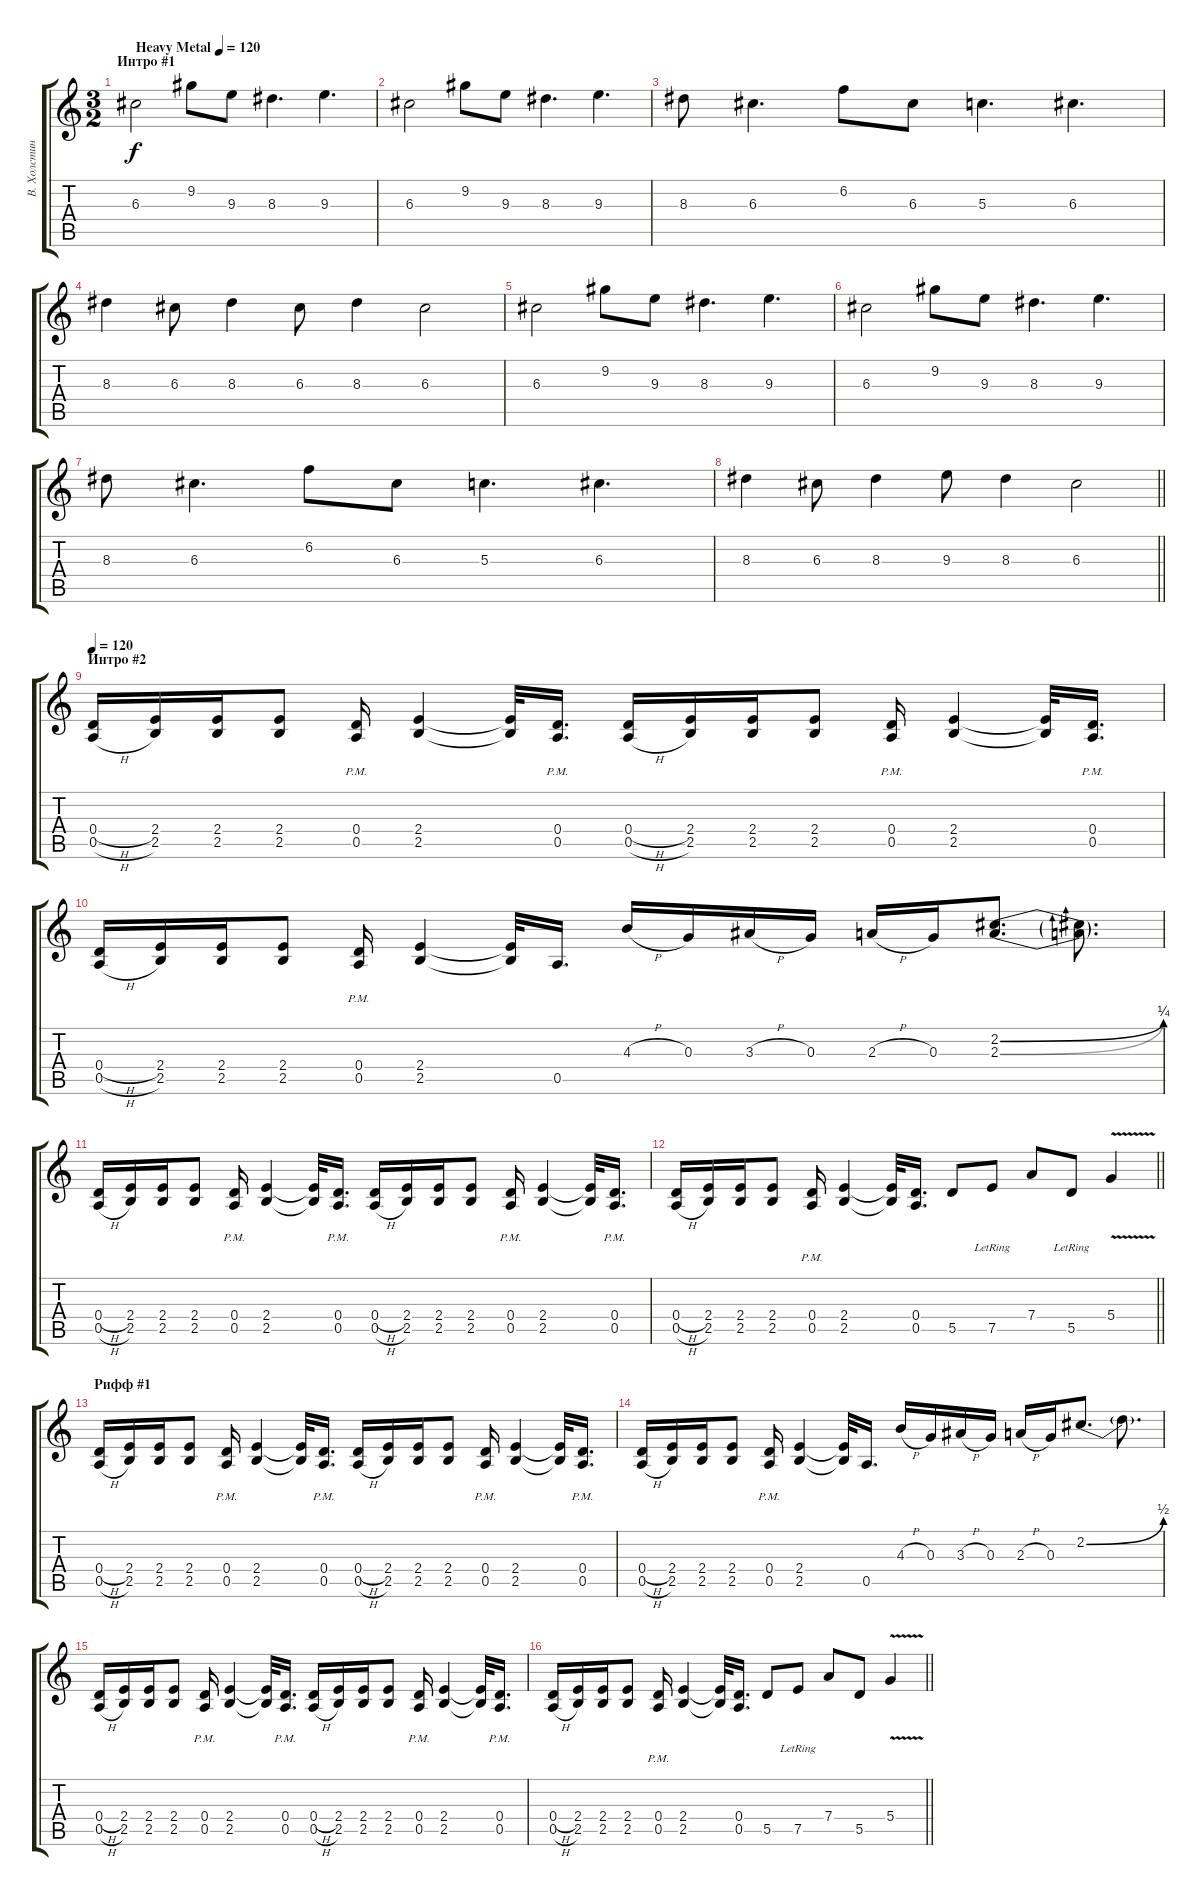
\track ("В. Холстинин" "В. Холстин") {instrument distortionguitar}
\staff {score tabs}
\tuning (E4 B3 G3 D3 A2 E2) {hide}
\ts (3 2)
\section ("" "Интро #1")
\tempo (120 "Heavy Metal")
\tempo 100
\tempo (120 "Heavy Metal")
\clef g2
\ks c
6.3.2{dy f instrument synthstrings1} 9.2.8 9.3.8 8.3.4{d} 9.3.4{d} |
6.3.2 9.2.8 9.3.8 8.3.4{d} 9.3.4{d} |
8.3.8 6.3.4{d} 6.2.8 6.3.8 5.3.4{d} 6.3.4{d} |
8.3.4 6.3.8 8.3.4 6.3.8 8.3.4 6.3.2 |
6.3.2 9.2.8 9.3.8 8.3.4{d} 9.3.4{d} |
6.3.2 9.2.8 9.3.8 8.3.4{d} 9.3.4{d} |
8.3.8 6.3.4{d} 6.2.8 6.3.8 5.3.4{d} 6.3.4{d} |
\barLineRight lightlight
8.3.4 6.3.8 8.3.4 9.3.8 8.3.4 6.3.2 |
\section ("" "Интро #2")
\tempo 120
(0.4{h} 0.5{h}).16{instrument distortionguitar} (2.4 2.5).16 (2.4 2.5).16 (2.4 2.5).8 (0.4{pm} 0.5{pm}).16 (2.4 2.5).4 (2.4{t} 2.5{t}).32 (0.4{pm} 0.5{pm}).16{d} (0.4{h} 0.5{h}).16 (2.4 2.5).16 (2.4 2.5).16 (2.4 2.5).8 (0.4{pm} 0.5{pm}).16 (2.4 2.5).4 (2.4{t} 2.5{t}).32 (0.4{pm} 0.5{pm}).16{d} |
(0.4{h} 0.5{h}).16 (2.4 2.5).16 (2.4 2.5).16 (2.4 2.5).8 (0.4{pm} 0.5{pm}).16 (2.4 2.5).4 (2.4{t} 2.5{t}).32 0.5.16{d} 4.3{h}.16 0.3.16 3.3{h}.16 0.3.16 2.3{h}.16 0.3.16 (2.2{be (bend 0 0 60 1)} 2.3{be (bend 0 0 60 1)}).8{d} (2.2{t} 2.3{t}).8{d} |
(0.4{h} 0.5{h}).16 (2.4 2.5).16 (2.4 2.5).16 (2.4 2.5).8 (0.4{pm} 0.5{pm}).16 (2.4 2.5).4 (2.4{t} 2.5{t}).32 (0.4{pm} 0.5{pm}).16{d} (0.4{h} 0.5{h}).16 (2.4 2.5).16 (2.4 2.5).16 (2.4 2.5).8 (0.4{pm} 0.5{pm}).16 (2.4 2.5).4 (2.4{t} 2.5{t}).32 (0.4{pm} 0.5{pm}).16{d} |
\barLineRight lightlight
(0.4{h} 0.5{h}).16 (2.4 2.5).16 (2.4 2.5).16 (2.4 2.5).8 (0.4{pm} 0.5{pm}).16 (2.4 2.5).4 (2.4{t} 2.5{t}).32 (0.4 0.5).16{d} 5.5.8 7.5{lr}.8 7.4.8 5.5{lr}.8 5.4{v}.4 |
\section ("" "Рифф #1")
(0.4{h} 0.5{h}).16 (2.4 2.5).16 (2.4 2.5).16 (2.4 2.5).8 (0.4{pm} 0.5{pm}).16 (2.4 2.5).4 (2.4{t} 2.5{t}).32 (0.4{pm} 0.5{pm}).16{d} (0.4{h} 0.5{h}).16 (2.4 2.5).16 (2.4 2.5).16 (2.4 2.5).8 (0.4{pm} 0.5{pm}).16 (2.4 2.5).4 (2.4{t} 2.5{t}).32 (0.4{pm} 0.5{pm}).16{d} |
(0.4{h} 0.5{h}).16 (2.4 2.5).16 (2.4 2.5).16 (2.4 2.5).8 (0.4{pm} 0.5{pm}).16 (2.4 2.5).4 (2.4{t} 2.5{t}).32 0.5.16{d} 4.3{h}.16 0.3.16 3.3{h}.16 0.3.16 2.3{h}.16 0.3.16 2.2{be (bend 0 0 60 2)}.8{d} 2.2{t}.8{d} |
(0.4{h} 0.5{h}).16 (2.4 2.5).16 (2.4 2.5).16 (2.4 2.5).8 (0.4{pm} 0.5{pm}).16 (2.4 2.5).4 (2.4{t} 2.5{t}).32 (0.4{pm} 0.5{pm}).16{d} (0.4{h} 0.5{h}).16 (2.4 2.5).16 (2.4 2.5).16 (2.4 2.5).8 (0.4{pm} 0.5{pm}).16 (2.4 2.5).4 (2.4{t} 2.5{t}).32 (0.4{pm} 0.5{pm}).16{d} |
\barLineRight lightlight
(0.4{h} 0.5{h}).16 (2.4 2.5).16 (2.4 2.5).16 (2.4 2.5).8 (0.4{pm} 0.5{pm}).16 (2.4 2.5).4 (2.4{t} 2.5{t}).32 (0.4 0.5).16{d} 5.5.8 7.5{lr}.8 7.4.8 5.5.8 5.4{v}.4
